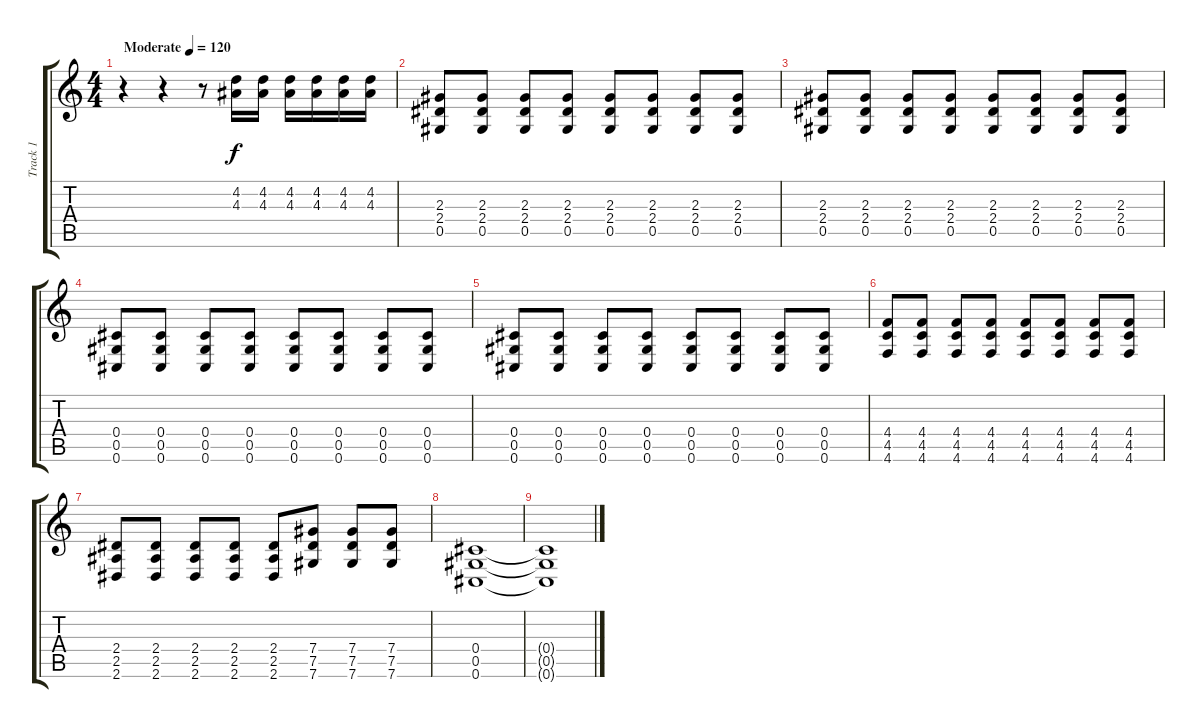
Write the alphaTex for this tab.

\track ("Track 1" "Track 1") {instrument overdrivenguitar}
\staff {score tabs}
\tuning (Eb4 Bb3 Gb3 Db3 Ab2 Db2) {hide}
\ts (4 4)
\tempo (120 "Moderate")
\clef g2
\ks c
r.4{dy f instrument overdrivenguitar} r.4 r.8 (4.2 4.3).16 (4.2 4.3).16 (4.2 4.3).16 (4.2 4.3).16 (4.2 4.3).16 (4.2 4.3).16 |
(2.3 2.4 0.5).8 (2.3 2.4 0.5).8 (2.3 2.4 0.5).8 (2.3 2.4 0.5).8 (2.3 2.4 0.5).8 (2.3 2.4 0.5).8 (2.3 2.4 0.5).8 (2.3 2.4 0.5).8 |
(2.3 2.4 0.5).8 (2.3 2.4 0.5).8 (2.3 2.4 0.5).8 (2.3 2.4 0.5).8 (2.3 2.4 0.5).8 (2.3 2.4 0.5).8 (2.3 2.4 0.5).8 (2.3 2.4 0.5).8 |
(0.4 0.5 0.6).8 (0.4 0.5 0.6).8 (0.4 0.5 0.6).8 (0.4 0.5 0.6).8 (0.4 0.5 0.6).8 (0.4 0.5 0.6).8 (0.4 0.5 0.6).8 (0.4 0.5 0.6).8 |
(0.4 0.5 0.6).8 (0.4 0.5 0.6).8 (0.4 0.5 0.6).8 (0.4 0.5 0.6).8 (0.4 0.5 0.6).8 (0.4 0.5 0.6).8 (0.4 0.5 0.6).8 (0.4 0.5 0.6).8 |
(4.4 4.5 4.6).8 (4.4 4.5 4.6).8 (4.4 4.5 4.6).8 (4.4 4.5 4.6).8 (4.4 4.5 4.6).8 (4.4 4.5 4.6).8 (4.4 4.5 4.6).8 (4.4 4.5 4.6).8 |
(2.4 2.5 2.6).8 (2.4 2.5 2.6).8 (2.4 2.5 2.6).8 (2.4 2.5 2.6).8 (2.4 2.5 2.6).8 (7.4 7.5 7.6).8 (7.4 7.5 7.6).8 (7.4 7.5 7.6).8 |
(0.4 0.5 0.6).1 |
(0.4{t} 0.5{t} 0.6{t}).1
